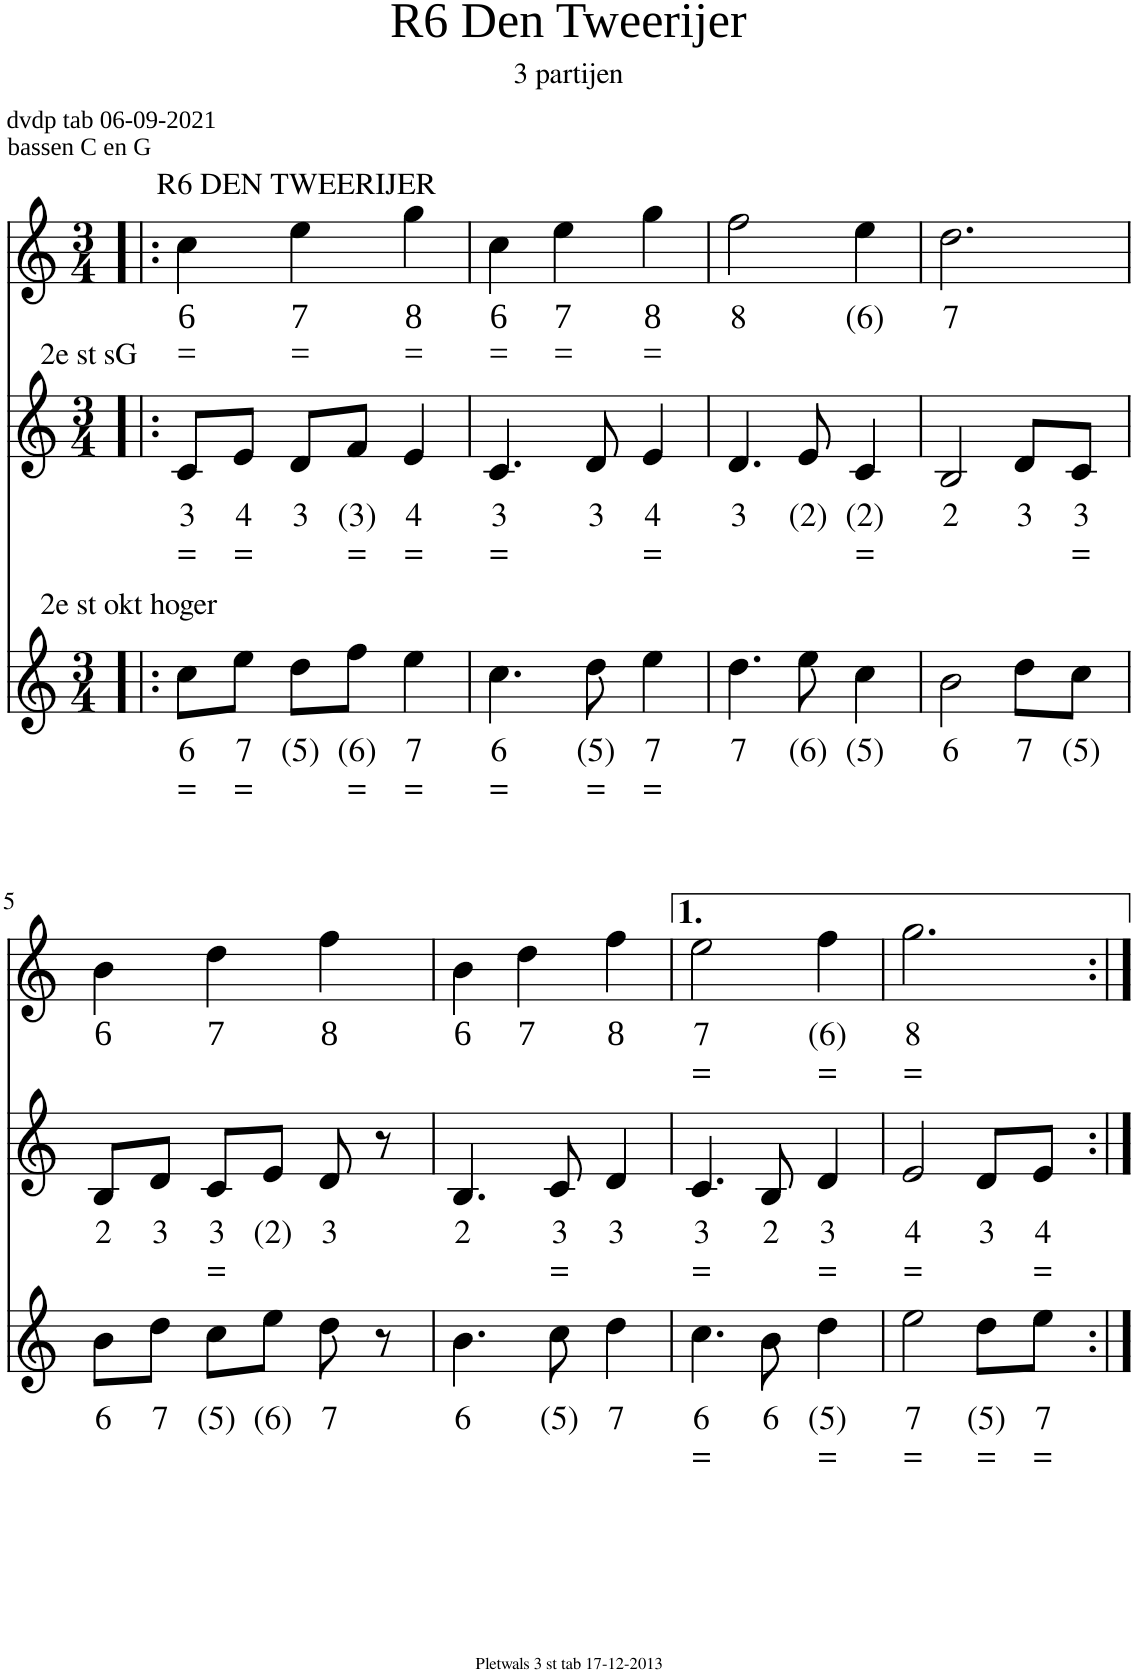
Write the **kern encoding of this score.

**kern	**text	**text	**kern	**text	**text	**kern	**text	**text
*part3	*part3	*part3	*part2	*part2	*part2	*part1	*part1	*part1
*staff3	*staff3	*staff3	*staff2	*staff2	*staff2	*staff1	*staff1	*staff1
*I"Viool	*	*	*I"Voice	*	*	*I"Voice	*	*
*clefG2	*	*	*clefG2	*	*	*clefG2	*	*
*k[]	*	*	*k[]	*	*	*k[]	*	*
*M3/4	*	*	*M3/4	*	*	*M3/4	*	*
=1!|:	=1!|:	=1!|:	=1!|:	=1!|:	=1!|:	=1!|:	=1!|:	=1!|:
!	!	!	!	!	!	!LO:TX:a:t=R6 DEN TWEERIJER	!	!
!	!	!	!LO:TX:a:t=2e st sG	!	!	!	!	!
!LO:TX:a:t=2e st okt hoger	!	!	!	!	!	!	!	!
!	!LO:LY:b	!LO:LY:b	!	!LO:LY:b	!LO:LY:b	!	!LO:LY:b	!LO:LY:b
8cc\L	6	=	8c/L	3	=	4cc\	6	=
!	!LO:LY:b	!LO:LY:b	!	!LO:LY:b	!LO:LY:b	!	!	!
8ee\J	7	=	8e/J	4	=	.	.	.
!	!LO:LY:b	!	!	!LO:LY:b	!	!	!LO:LY:b	!LO:LY:b
8dd\L	(5)	.	8d/L	3	.	4ee\	7	=
!	!LO:LY:b	!LO:LY:b	!	!LO:LY:b	!LO:LY:b	!	!	!
8ff\J	(6)	=	8f/J	(3)	=	.	.	.
!	!LO:LY:b	!LO:LY:b	!	!LO:LY:b	!LO:LY:b	!	!LO:LY:b	!LO:LY:b
4ee\	7	=	4e/	4	=	4gg\	8	=
=2	=2	=2	=2	=2	=2	=2	=2	=2
!	!LO:LY:b	!LO:LY:b	!	!LO:LY:b	!LO:LY:b	!	!LO:LY:b	!LO:LY:b
4.cc\	6	=	4.c/	3	=	4cc\	6	=
!	!	!	!	!	!	!	!LO:LY:b	!LO:LY:b
.	.	.	.	.	.	4ee\	7	=
!	!LO:LY:b	!LO:LY:b	!	!LO:LY:b	!	!	!	!
8dd\	(5)	=	8d/	3	.	.	.	.
!	!LO:LY:b	!LO:LY:b	!	!LO:LY:b	!LO:LY:b	!	!LO:LY:b	!LO:LY:b
4ee\	7	=	4e/	4	=	4gg\	8	=
=3	=3	=3	=3	=3	=3	=3	=3	=3
!	!LO:LY:b	!	!	!LO:LY:b	!	!	!LO:LY:b	!
4.dd\	7	.	4.d/	3	.	2ff\	8	.
!	!LO:LY:b	!	!	!LO:LY:b	!	!	!	!
8ee\	(6)	.	8e/	(2)	.	.	.	.
!	!LO:LY:b	!	!	!LO:LY:b	!LO:LY:b	!	!LO:LY:b	!
4cc\	(5)	.	4c/	(2)	=	4ee\	(6)	.
=4	=4	=4	=4	=4	=4	=4	=4	=4
!	!LO:LY:b	!	!	!LO:LY:b	!	!	!LO:LY:b	!
2b\	6	.	2B/	2	.	2.dd\	7	.
!	!LO:LY:b	!	!	!LO:LY:b	!	!	!	!
8dd\L	7	.	8d/L	3	.	.	.	.
!	!LO:LY:b	!	!	!LO:LY:b	!LO:LY:b	!	!	!
8cc\J	(5)	.	8c/J	3	=	.	.	.
!!LO:LB:g=z
=5	=5	=5	=5	=5	=5	=5	=5	=5
!	!LO:LY:b	!	!	!LO:LY:b	!	!	!LO:LY:b	!
8b\L	6	.	8B/L	2	.	4b\	6	.
!	!LO:LY:b	!	!	!LO:LY:b	!	!	!	!
8dd\J	7	.	8d/J	3	.	.	.	.
!	!LO:LY:b	!	!	!LO:LY:b	!LO:LY:b	!	!LO:LY:b	!
8cc\L	(5)	.	8c/L	3	=	4dd\	7	.
!	!LO:LY:b	!	!	!LO:LY:b	!	!	!	!
8ee\J	(6)	.	8e/J	(2)	.	.	.	.
!	!LO:LY:b	!	!	!LO:LY:b	!	!	!LO:LY:b	!
8dd\	7	.	8d/	3	.	4ff\	8	.
8r	.	.	8r	.	.	.	.	.
=6	=6	=6	=6	=6	=6	=6	=6	=6
!	!LO:LY:b	!	!	!LO:LY:b	!	!	!LO:LY:b	!
4.b\	6	.	4.B/	2	.	4b\	6	.
!	!	!	!	!	!	!	!LO:LY:b	!
.	.	.	.	.	.	4dd\	7	.
!	!LO:LY:b	!	!	!LO:LY:b	!LO:LY:b	!	!	!
8cc\	(5)	.	8c/	3	=	.	.	.
!	!LO:LY:b	!	!	!LO:LY:b	!	!	!LO:LY:b	!
4dd\	7	.	4d/	3	.	4ff\	8	.
=7	=7	=7	=7	=7	=7	=7	=7	=7
!	!LO:LY:b	!LO:LY:b	!	!LO:LY:b	!LO:LY:b	!	!LO:LY:b	!LO:LY:b
4.cc\	6	=	4.c/	3	=	2ee\	7	=
!	!LO:LY:b	!	!	!LO:LY:b	!	!	!	!
8b\	6	.	8B/	2	.	.	.	.
!	!LO:LY:b	!LO:LY:b	!	!LO:LY:b	!LO:LY:b	!	!LO:LY:b	!LO:LY:b
4dd\	(5)	=	4d/	3	=	4ff\	(6)	=
=8	=8	=8	=8	=8	=8	=8	=8	=8
!	!LO:LY:b	!LO:LY:b	!	!LO:LY:b	!LO:LY:b	!	!LO:LY:b	!LO:LY:b
2ee\	7	=	2e/	4	=	2.gg\	8	=
!	!LO:LY:b	!LO:LY:b	!	!LO:LY:b	!	!	!	!
8dd\L	(5)	=	8d/L	3	.	.	.	.
!	!LO:LY:b	!LO:LY:b	!	!LO:LY:b	!LO:LY:b	!	!	!
8ee\J	7	=	8e/J	4	=	.	.	.
=:|!	=:|!	=:|!	=:|!	=:|!	=:|!	=:|!	=:|!	=:|!
*-	*-	*-	*-	*-	*-	*-	*-	*-
